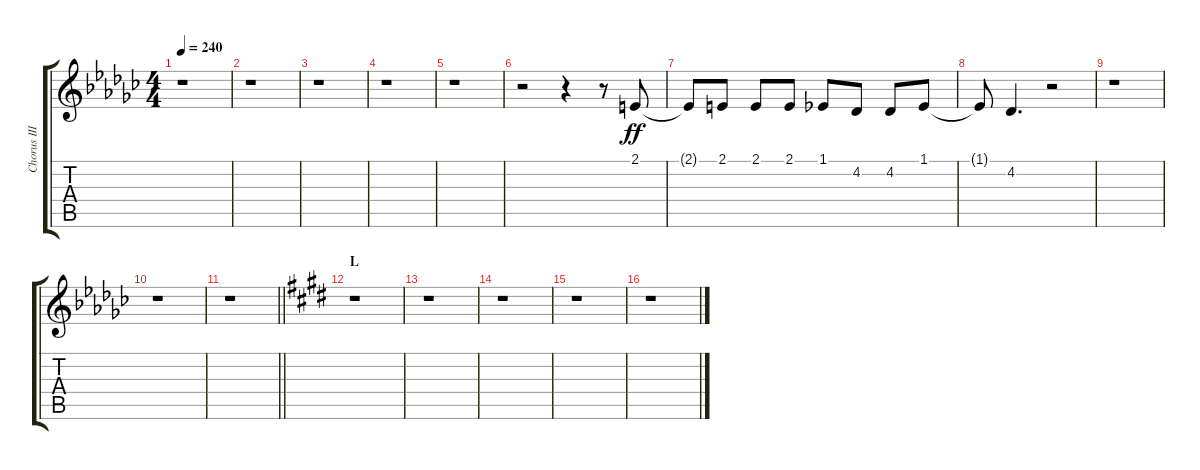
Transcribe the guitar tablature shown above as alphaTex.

\track ("Chorus III" "Chorus III") {instrument voiceoohs}
\staff {score tabs}
\tuning (D4 A3 F3 C3 G2 D2) {hide}
\ts (4 4)
\tempo 240
\clef g2
\ks gb
r.1{dy ff} |
r.1 |
r.1 |
r.1 |
r.1 |
r.2 r.4 r.8 2.1.8 |
2.1{t}.8 2.1.8 2.1.8 2.1.8 1.1.8 4.2.8 4.2.8 1.1.8 |
1.1{t}.8 4.2.4{d} r.2 |
r.1 |
r.1 |
\barLineRight lightlight
r.1 |
\section ("" "L")
\ks e
r.1 |
r.1 |
r.1 |
r.1 |
r.1
